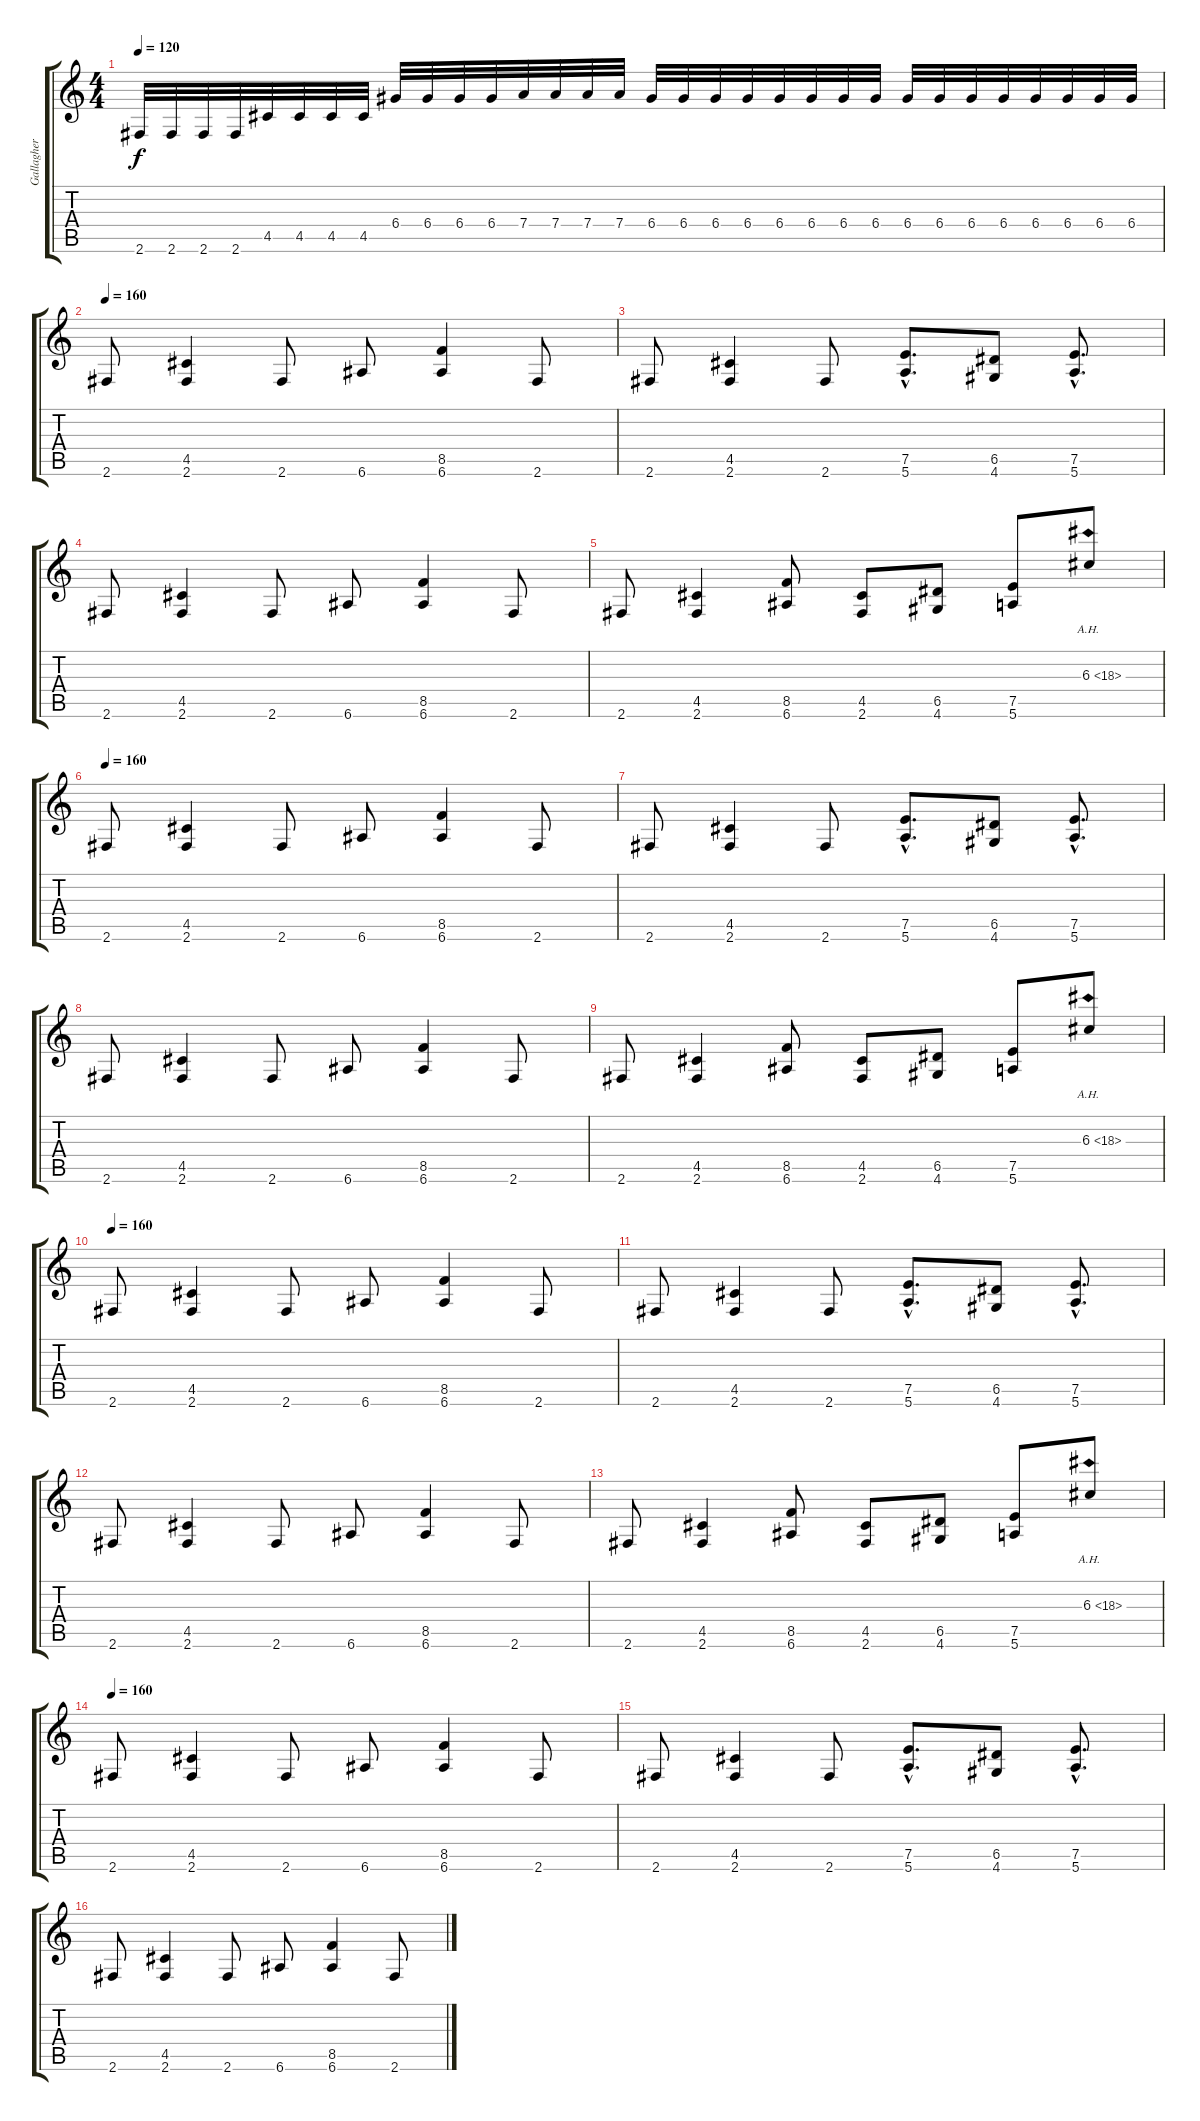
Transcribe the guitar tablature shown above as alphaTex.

\track ("Gallagher (Guitar)" "Gallagher ") {instrument distortionguitar}
\staff {score tabs}
\tuning (E4 B3 G3 D3 A2 E2) {hide}
\ts (4 4)
\tempo 120
\clef g2
\ks c
2.6.32{dy f} 2.6.32 2.6.32 2.6.32 4.5.32 4.5.32 4.5.32 4.5.32 6.4.32 6.4.32 6.4.32 6.4.32 7.4.32 7.4.32 7.4.32 7.4.32 6.4.32 6.4.32 6.4.32 6.4.32 6.4.32 6.4.32 6.4.32 6.4.32 6.4.32 6.4.32 6.4.32 6.4.32 6.4.32 6.4.32 6.4.32 6.4.32 |
\tempo 160
2.6.8 (4.5 2.6).4 2.6.8 6.6.8 (8.5 6.6).4 2.6.8 |
2.6.8 (4.5 2.6).4 2.6.8 (7.5{hac} 5.6{hac}).8{d} (6.5 4.6).8 (7.5{hac} 5.6{hac}).8{d} |
2.6.8 (4.5 2.6).4 2.6.8 6.6.8 (8.5 6.6).4 2.6.8 |
2.6.8 (4.5 2.6).4 (8.5 6.6).8 (4.5 2.6).8 (6.5 4.6).8 (7.5 5.6).8 6.3{ah 12}.8 |
\tempo 160
2.6.8 (4.5 2.6).4 2.6.8 6.6.8 (8.5 6.6).4 2.6.8 |
2.6.8 (4.5 2.6).4 2.6.8 (7.5{hac} 5.6{hac}).8{d} (6.5 4.6).8 (7.5{hac} 5.6{hac}).8{d} |
2.6.8 (4.5 2.6).4 2.6.8 6.6.8 (8.5 6.6).4 2.6.8 |
2.6.8 (4.5 2.6).4 (8.5 6.6).8 (4.5 2.6).8 (6.5 4.6).8 (7.5 5.6).8 6.3{ah 12}.8 |
\tempo 160
2.6.8 (4.5 2.6).4 2.6.8 6.6.8 (8.5 6.6).4 2.6.8 |
2.6.8 (4.5 2.6).4 2.6.8 (7.5{hac} 5.6{hac}).8{d} (6.5 4.6).8 (7.5{hac} 5.6{hac}).8{d} |
2.6.8 (4.5 2.6).4 2.6.8 6.6.8 (8.5 6.6).4 2.6.8 |
2.6.8 (4.5 2.6).4 (8.5 6.6).8 (4.5 2.6).8 (6.5 4.6).8 (7.5 5.6).8 6.3{ah 12}.8 |
\tempo 160
2.6.8 (4.5 2.6).4 2.6.8 6.6.8 (8.5 6.6).4 2.6.8 |
2.6.8 (4.5 2.6).4 2.6.8 (7.5{hac} 5.6{hac}).8{d} (6.5 4.6).8 (7.5{hac} 5.6{hac}).8{d} |
2.6.8 (4.5 2.6).4 2.6.8 6.6.8 (8.5 6.6).4 2.6.8
